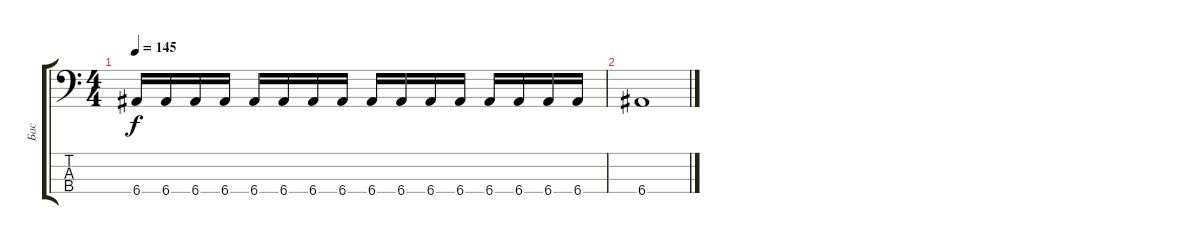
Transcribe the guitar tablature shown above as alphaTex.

\track ("Бас" "Бас") {instrument electricbassfinger}
\staff {score tabs}
\tuning (G2 D2 A1 E1) {hide}
\ts (4 4)
\tempo 145
\clef f4
\ks c
6.4.16{dy f} 6.4.16 6.4.16 6.4.16 6.4.16 6.4.16 6.4.16 6.4.16 6.4.16 6.4.16 6.4.16 6.4.16 6.4.16 6.4.16 6.4.16 6.4.16 |
6.4.1
